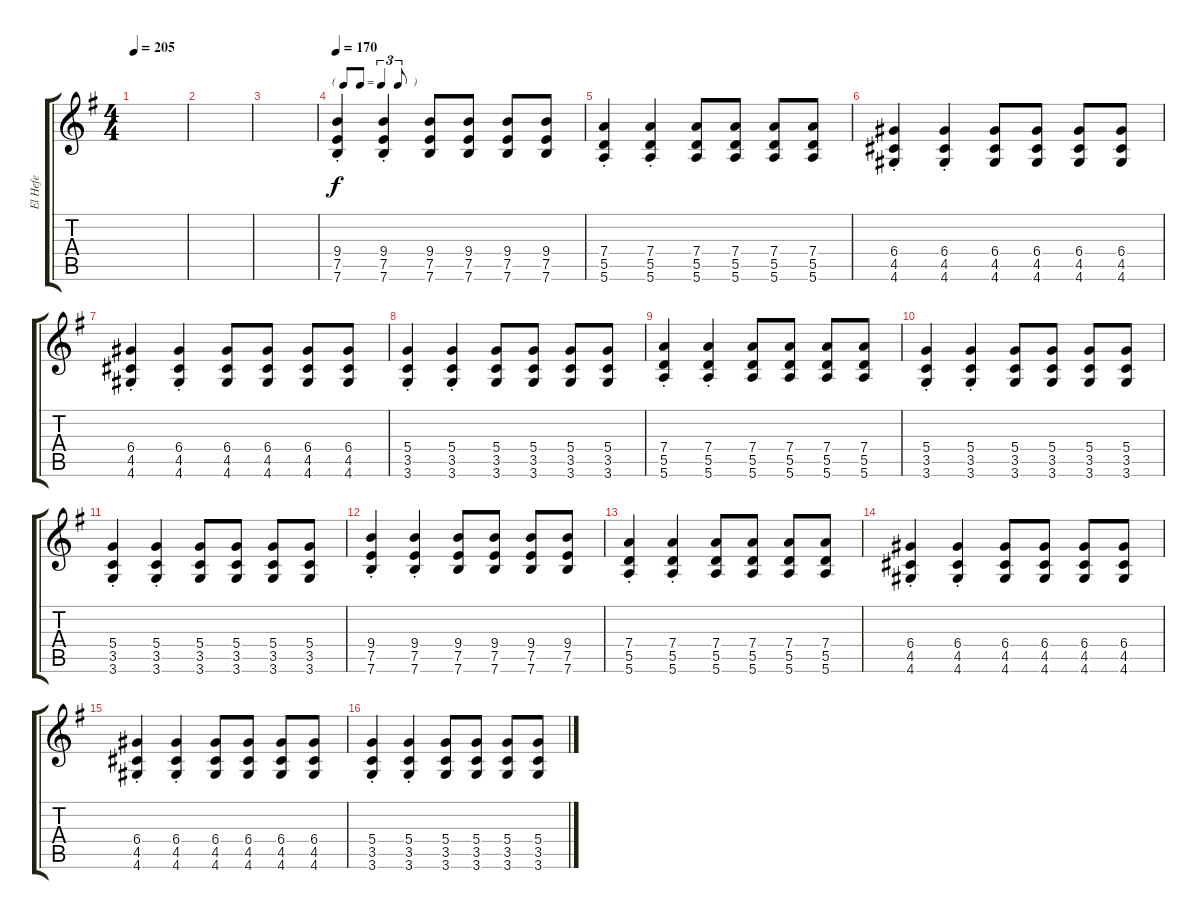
\track ("El Hefe" "El Hefe") {instrument overdrivenguitar}
\staff {score tabs}
\tuning (E4 B3 G3 D3 A2 E2) {hide}
\ts (4 4)
\tempo 205
\clef g2
\ks eminor
|
|
|
\tf triplet8th
\tempo 170
(9.4{st} 7.5{st} 7.6{st}).4 (9.4{st} 7.5{st} 7.6{st}).4 (9.4 7.5 7.6).8 (9.4 7.5 7.6).8 (9.4 7.5 7.6).8 (9.4 7.5 7.6).8 |
(7.4{st} 5.5{st} 5.6{st}).4 (7.4{st} 5.5{st} 5.6{st}).4 (7.4 5.5 5.6).8 (7.4 5.5 5.6).8 (7.4 5.5 5.6).8 (7.4 5.5 5.6).8 |
(6.4{st} 4.5{st} 4.6{st}).4 (6.4{st} 4.5{st} 4.6{st}).4 (6.4 4.5 4.6).8 (6.4 4.5 4.6).8 (6.4 4.5 4.6).8 (6.4 4.5 4.6).8 |
(6.4{st} 4.5{st} 4.6{st}).4 (6.4{st} 4.5{st} 4.6{st}).4 (6.4 4.5 4.6).8 (6.4 4.5 4.6).8 (6.4 4.5 4.6).8 (6.4 4.5 4.6).8 |
(5.4{st} 3.5{st} 3.6{st}).4 (5.4{st} 3.5{st} 3.6{st}).4 (5.4 3.5 3.6).8 (5.4 3.5 3.6).8 (5.4 3.5 3.6).8 (5.4 3.5 3.6).8 |
(7.4{st} 5.5{st} 5.6{st}).4 (7.4{st} 5.5{st} 5.6{st}).4 (7.4 5.5 5.6).8 (7.4 5.5 5.6).8 (7.4 5.5 5.6).8 (7.4 5.5 5.6).8 |
(5.4{st} 3.5{st} 3.6{st}).4 (5.4{st} 3.5{st} 3.6{st}).4 (5.4 3.5 3.6).8 (5.4 3.5 3.6).8 (5.4 3.5 3.6).8 (5.4 3.5 3.6).8 |
(5.4{st} 3.5{st} 3.6{st}).4 (5.4{st} 3.5{st} 3.6{st}).4 (5.4 3.5 3.6).8 (5.4 3.5 3.6).8 (5.4 3.5 3.6).8 (5.4 3.5 3.6).8 |
(9.4{st} 7.5{st} 7.6{st}).4 (9.4{st} 7.5{st} 7.6{st}).4 (9.4 7.5 7.6).8 (9.4 7.5 7.6).8 (9.4 7.5 7.6).8 (9.4 7.5 7.6).8 |
(7.4{st} 5.5{st} 5.6{st}).4 (7.4{st} 5.5{st} 5.6{st}).4 (7.4 5.5 5.6).8 (7.4 5.5 5.6).8 (7.4 5.5 5.6).8 (7.4 5.5 5.6).8 |
(6.4{st} 4.5{st} 4.6{st}).4 (6.4{st} 4.5{st} 4.6{st}).4 (6.4 4.5 4.6).8 (6.4 4.5 4.6).8 (6.4 4.5 4.6).8 (6.4 4.5 4.6).8 |
(6.4{st} 4.5{st} 4.6{st}).4 (6.4{st} 4.5{st} 4.6{st}).4 (6.4 4.5 4.6).8 (6.4 4.5 4.6).8 (6.4 4.5 4.6).8 (6.4 4.5 4.6).8 |
(5.4{st} 3.5{st} 3.6{st}).4 (5.4{st} 3.5{st} 3.6{st}).4 (5.4 3.5 3.6).8 (5.4 3.5 3.6).8 (5.4 3.5 3.6).8 (5.4 3.5 3.6).8
